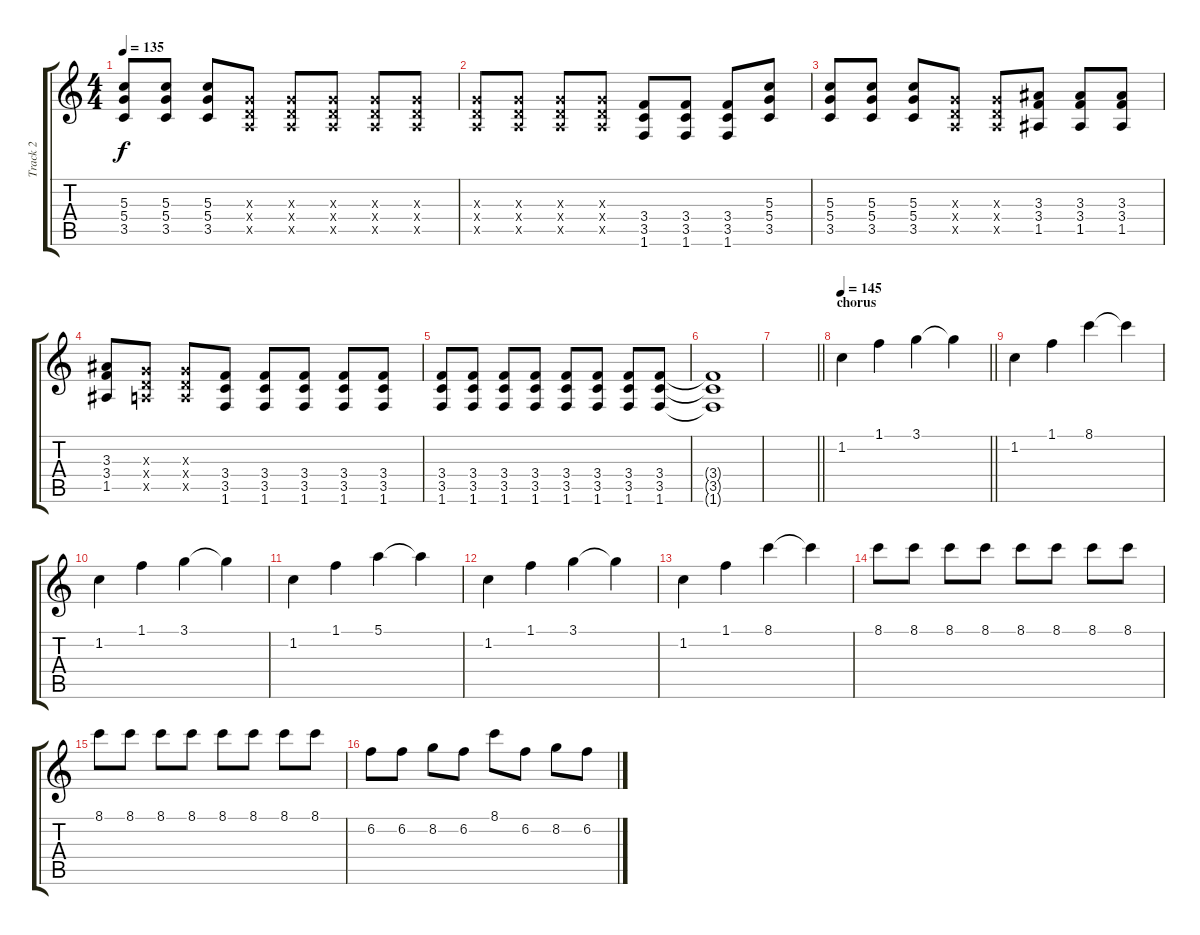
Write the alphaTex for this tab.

\track ("Track 2" "Track 2") {instrument electricguitarmuted}
\staff {score tabs}
\tuning (E4 B3 G3 D3 A2 E2) {hide}
\ts (4 4)
\tempo 135
\clef g2
\ks c
(5.3 5.4 3.5).8{dy f} (5.3 5.4 3.5).8 (5.3 5.4 3.5).8 (0.3{x} 0.4{x} 0.5{x}).8 (0.3{x} 0.4{x} 0.5{x}).8 (0.3{x} 0.4{x} 0.5{x}).8 (0.3{x} 0.4{x} 0.5{x}).8 (0.3{x} 0.4{x} 0.5{x}).8 |
(0.3{x} 0.4{x} 0.5{x}).8 (0.3{x} 0.4{x} 0.5{x}).8 (0.3{x} 0.4{x} 0.5{x}).8 (0.3{x} 0.4{x} 0.5{x}).8 (3.4 3.5 1.6).8 (3.4 3.5 1.6).8 (3.4 3.5 1.6).8 (5.3 5.4 3.5).8 |
(5.3 5.4 3.5).8 (5.3 5.4 3.5).8 (5.3 5.4 3.5).8 (0.3{x} 0.4{x} 0.5{x}).8 (0.3{x} 0.4{x} 0.5{x}).8 (3.3 3.4 1.5).8 (3.3 3.4 1.5).8 (3.3 3.4 1.5).8 |
(3.3 3.4 1.5).8 (0.3{x} 0.4{x} 0.5{x}).8 (0.3{x} 0.4{x} 0.5{x}).8 (3.4 3.5 1.6).8 (3.4 3.5 1.6).8 (3.4 3.5 1.6).8 (3.4 3.5 1.6).8 (3.4 3.5 1.6).8 |
(3.4 3.5 1.6).8 (3.4 3.5 1.6).8 (3.4 3.5 1.6).8 (3.4 3.5 1.6).8 (3.4 3.5 1.6).8 (3.4 3.5 1.6).8 (3.4 3.5 1.6).8 (3.4 3.5 1.6).8 |
(3.4{t} 3.5{t} 1.6{t}).1 |
\barLineRight lightlight
|
\section ("" "chorus")
\tempo 145
\barLineRight lightlight
1.2.4{instrument acousticguitarsteel} 1.1.4 3.1.4 3.1{t}.4 |
1.2.4 1.1.4 8.1.4 8.1{t}.4 |
1.2.4 1.1.4 3.1.4 3.1{t}.4 |
1.2.4 1.1.4 5.1.4 5.1{t}.4 |
1.2.4{instrument acousticguitarsteel} 1.1.4 3.1.4 3.1{t}.4 |
1.2.4 1.1.4 8.1.4 8.1{t}.4 |
8.1.8 8.1.8 8.1.8 8.1.8 8.1.8 8.1.8 8.1.8 8.1.8 |
8.1.8 8.1.8 8.1.8 8.1.8 8.1.8 8.1.8 8.1.8 8.1.8 |
6.2.8 6.2.8 8.2.8 6.2.8 8.1.8 6.2.8 8.2.8 6.2.8
